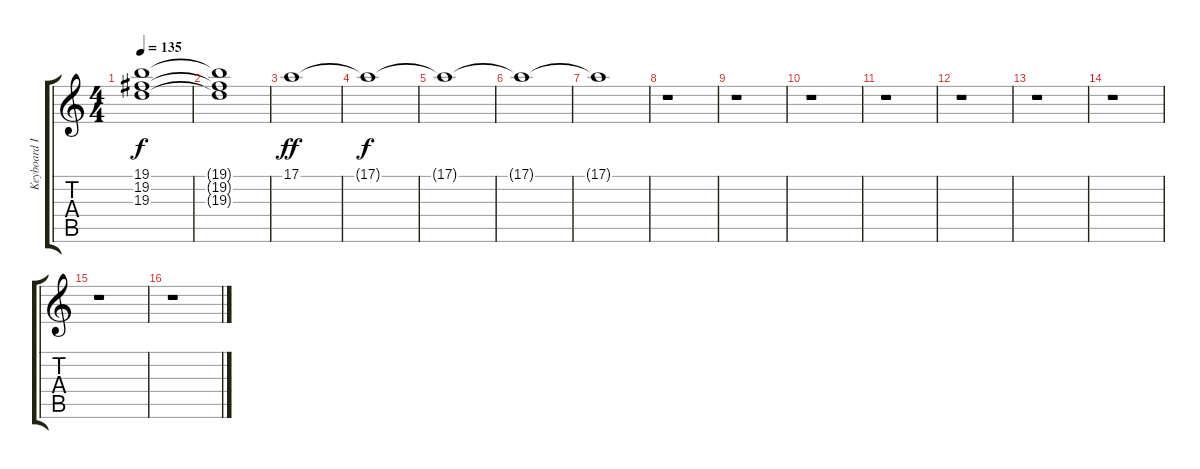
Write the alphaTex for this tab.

\track ("Keyboard II" "Keyboard I") {instrument fx4atmosphere}
\staff {score tabs}
\tuning (E4 B3 G3 D3 A2 E2) {hide}
\ts (4 4)
\tempo 135
\clef g2
\ks c
(19.1{t} 19.2{t} 19.3{t}).1{dy f} |
(19.1{t} 19.2{t} 19.3{t}).1 |
17.1.1{dy ff instrument pad8sweep} |
17.1{t}.1{dy f} |
17.1{t}.1 |
17.1{t}.1 |
17.1{t}.1 |
r.1 |
r.1 |
r.1 |
r.1 |
r.1 |
r.1 |
r.1 |
r.1 |
r.1
